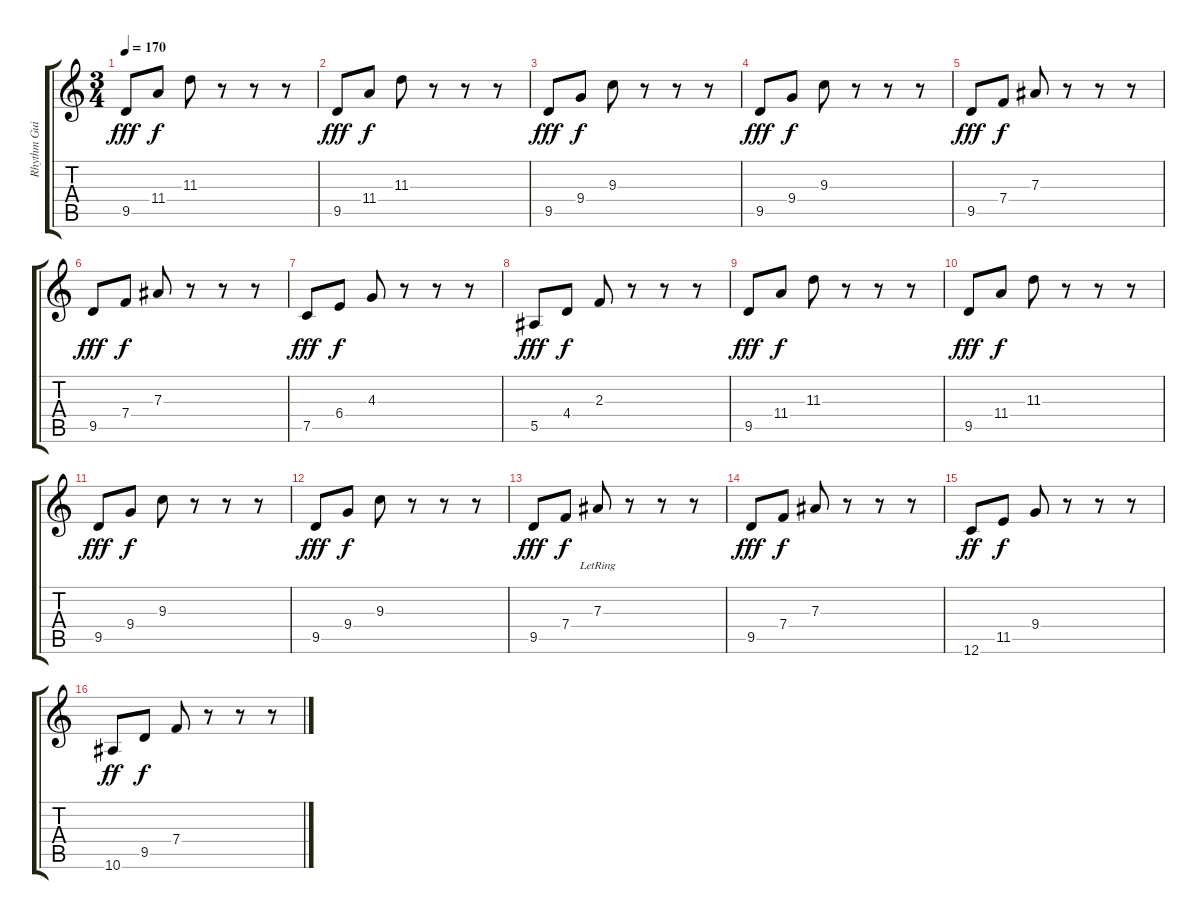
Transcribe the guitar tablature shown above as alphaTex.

\track ("Rhythm Guitar" "Rhythm Gui") {instrument distortionguitar}
\staff {score tabs}
\tuning (C4 G3 Eb3 Bb2 F2 C2) {hide}
\ts (3 4)
\tempo 170
\clef g2
\ks c
9.5.8{dy fff instrument distortionguitar} 11.4.8{dy f} 11.3.8 r.8 r.8 r.8 |
9.5.8{dy fff} 11.4.8{dy f} 11.3.8 r.8 r.8 r.8 |
9.5.8{dy fff} 9.4.8{dy f} 9.3.8 r.8 r.8 r.8 |
9.5.8{dy fff} 9.4.8{dy f} 9.3.8 r.8 r.8 r.8 |
9.5.8{dy fff} 7.4.8{dy f} 7.3.8 r.8 r.8 r.8 |
9.5.8{dy fff} 7.4.8{dy f} 7.3.8 r.8 r.8 r.8 |
7.5.8{dy fff} 6.4.8{dy f} 4.3.8 r.8 r.8 r.8 |
5.5.8{dy fff} 4.4.8{dy f} 2.3.8 r.8 r.8 r.8 |
9.5.8{dy fff} 11.4.8{dy f} 11.3.8 r.8 r.8 r.8 |
9.5.8{dy fff} 11.4.8{dy f} 11.3.8 r.8 r.8 r.8 |
9.5.8{dy fff} 9.4.8{dy f} 9.3.8 r.8 r.8 r.8 |
9.5.8{dy fff} 9.4.8{dy f} 9.3.8 r.8 r.8 r.8 |
9.5.8{dy fff} 7.4.8{dy f} 7.3{lr}.8 r.8 r.8 r.8 |
9.5.8{dy fff} 7.4.8{dy f} 7.3.8 r.8 r.8 r.8 |
12.6.8{dy ff} 11.5.8{dy f} 9.4.8 r.8 r.8 r.8 |
10.6.8{dy ff} 9.5.8{dy f} 7.4.8 r.8 r.8 r.8
